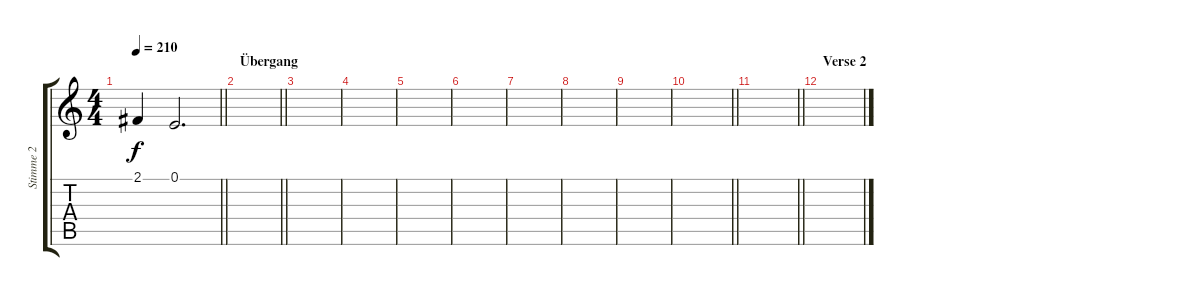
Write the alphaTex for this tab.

\track ("Stimme 2" "Stimme 2") {instrument englishhorn}
\staff {score tabs}
\tuning (E4 B3 G3 D3 A2 E2) {hide}
\ts (4 4)
\tempo 210
\clef g2
\barLineRight lightlight
\ks c
2.1{t}.4{dy f} 0.1.2{d} |
\section ("" "Übergang")
\barLineRight lightlight
|
|
|
|
|
|
|
|
\barLineRight lightlight
|
\barLineRight lightlight
|
\section ("" "Verse 2")
